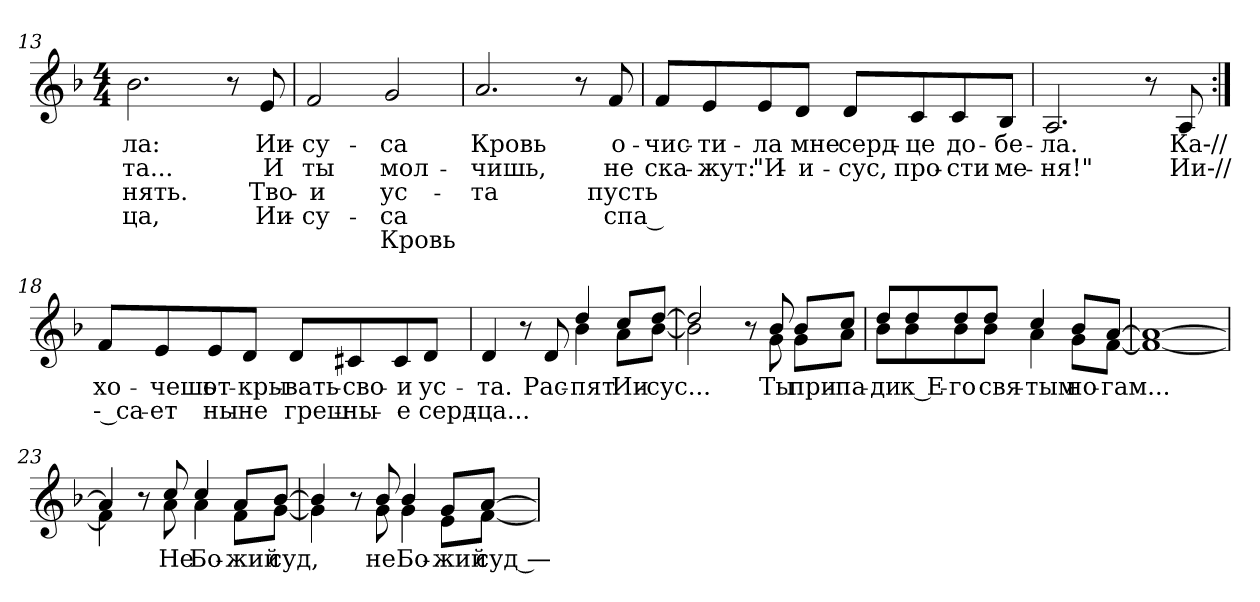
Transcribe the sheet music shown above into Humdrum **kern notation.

**kern	**text	**text	**text	**text	**text
*part1	*part1	*part1	*part1	*part1	*part1
*staff1	*staff1	*staff1	*staff1	*staff1	*staff1
*clefG2	*	*	*	*	*
*k[b-]	*	*	*	*	*
*F:	*	*	*	*	*
*M4/4	*	*	*	*	*
=13	=13	=13	=13	=13	=13
!	!LO:LY:b:color=#000000	!LO:LY:b:color=#000000	!LO:LY:b:color=#000000	!LO:LY:b:color=#000000	!
2.b-i\	-ла:	-та...	-нять.	-ца,	.
8r	.	.	.	.	.
!	!LO:LY:b:color=#000000	!LO:LY:b:color=#000000	!LO:LY:b:color=#000000	!LO:LY:b:color=#000000	!
8ei/	Ии-	И	Тво-	Ии-	.
!!LO:LB:g=z
=14	=14	=14	=14	=14	=14
!	!LO:LY:b:color=#000000	!LO:LY:b:color=#000000	!LO:LY:b:color=#000000	!LO:LY:b:color=#000000	!
2fi/	-су-	ты	-и	-су-	.
!	!LO:LY:b:color=#000000	!LO:LY:b:color=#000000	!LO:LY:b:color=#000000	!LO:LY:b:color=#000000	!LO:LY:b:color=#000000
2gi/	-са	мол-	ус-	-са	Кровь
=15	=15	=15	=15	=15	=15
!	!LO:LY:b:color=#000000	!LO:LY:b:color=#000000	!LO:LY:b:color=#000000	!	!
2.ai/	Кровь	-чишь,	-та	.	.
8r	.	.	.	.	.
!	!LO:LY:b:color=#000000	!LO:LY:b:color=#000000	!LO:LY:b:color=#000000	!LO:LY:b:color=#000000	!
8fi/	о-	не	пусть	спа --	.
=16	=16	=16	=16	=16	=16
!	!LO:LY:b:color=#000000	!LO:LY:b:color=#000000	!	!	!
8fi/L	-чис-	ска-	.	.	.
!	!LO:LY:b:color=#000000	!LO:LY:b:color=#000000	!	!	!
8ei/	-ти-	-жут:	.	.	.
!	!LO:LY:b:color=#000000	!LO:LY:b:color=#000000	!	!	!
8ei/	-ла	"И-	.	.	.
!	!LO:LY:b:color=#000000	!LO:LY:b:color=#000000	!	!	!
8di/J	мне	-и-	.	.	.
!	!LO:LY:b:color=#000000	!LO:LY:b:color=#000000	!	!	!
8di/L	серд-	-сус,	.	.	.
!	!LO:LY:b:color=#000000	!LO:LY:b:color=#000000	!	!	!
8ci/	-це	про-	.	.	.
!	!LO:LY:b:color=#000000	!LO:LY:b:color=#000000	!	!	!
8ci/	до-	-сти	.	.	.
!	!LO:LY:b:color=#000000	!LO:LY:b:color=#000000	!	!	!
8B-i/J	-бе-	ме-	.	.	.
=17	=17	=17	=17	=17	=17
!	!LO:LY:b:color=#000000	!LO:LY:b:color=#000000	!	!	!
2.Ai/	-ла.	-ня!"	.	.	.
8r	.	.	.	.	.
!	!LO:LY:b:color=#000000	!LO:LY:b:color=#000000	!	!	!
8Ai/	Ка-//	Ии-//	.	.	.
=18:|!	=18:|!	=18:|!	=18:|!	=18:|!	=18:|!
!	!LO:LY:b:color=#000000	!LO:LY:b:color=#000000	!	!	!
8fi/L	хо-	-- са-	.	.	.
!	!LO:LY:b:color=#000000	!LO:LY:b:color=#000000	!	!	!
8ei/	-чешь	-ет	.	.	.
!	!LO:LY:b:color=#000000	!LO:LY:b:color=#000000	!	!	!
8ei/	от-	ны-	.	.	.
!	!LO:LY:b:color=#000000	!LO:LY:b:color=#000000	!	!	!
8di/J	-кры-	-не	.	.	.
!	!LO:LY:b:color=#000000	!LO:LY:b:color=#000000	!	!	!
8di/L	-вать-	греш-	.	.	.
!	!LO:LY:b:color=#000000	!LO:LY:b:color=#000000	!	!	!
8c#Xi/	-сво-	-ны-	.	.	.
!	!LO:LY:b:color=#000000	!LO:LY:b:color=#000000	!	!	!
8c#i/	-и	-е	.	.	.
!	!LO:LY:b:color=#000000	!LO:LY:b:color=#000000	!	!	!
8di/J	ус-	серд-	.	.	.
!!LO:LB:g=z
=19	=19	=19	=19	=19	=19
!	!LO:LY:b:color=#000000	!LO:LY:b:color=#000000	!	!	!
*^	*	*	*	*	*
4di/	2ryy	-та.	-ца...	.	.	.
8r	.	.	.	.	.	.
!	!	!LO:LY:b:color=#000000	!	!	!	!
8di/	.	Рас-	.	.	.	.
!	!	!LO:LY:b:color=#000000	!	!	!	!
4ddi/	4b-i\	-пят	.	.	.	.
!	!	!LO:LY:b:color=#000000	!	!	!	!
8cci/L	8ai\L	Ии-	.	.	.	.
!	!	!LO:LY:b:color=#000000	!	!	!	!
[>8ddi/J	[<8b-i\J	-сус...	.	.	.	.
=20	=20	=20	=20	=20	=20	=20
2ddi/]	2b-i\]	.	.	.	.	.
8r	8ryy	.	.	.	.	.
!	!	!LO:LY:b:color=#000000	!	!	!	!
8b-i/	8gi\	Ты	.	.	.	.
!	!	!LO:LY:b:color=#000000	!	!	!	!
8b-i/L	8gi\L	при-	.	.	.	.
!	!	!LO:LY:b:color=#000000	!	!	!	!
8cci/J	8ai\J	-па-	.	.	.	.
=21	=21	=21	=21	=21	=21	=21
!	!	!LO:LY:b:color=#000000	!	!	!	!
8ddi/L	8b-i\L	-ди	.	.	.	.
!	!	!LO:LY:b:color=#000000	!	!	!	!
8ddi/	8b-i\	к Е-	.	.	.	.
!	!	!LO:LY:b:color=#000000	!	!	!	!
8ddi/	8b-i\	-го	.	.	.	.
!	!	!LO:LY:b:color=#000000	!	!	!	!
8ddi/J	8b-i\J	свя-	.	.	.	.
!	!	!LO:LY:b:color=#000000	!	!	!	!
4cci/	4ai\	-тым	.	.	.	.
!	!	!LO:LY:b:color=#000000	!	!	!	!
8b-i/L	8gi\L	но-	.	.	.	.
!	!	!LO:LY:b:color=#000000	!	!	!	!
[>8ai/J	[<8fi\J	-гам...	.	.	.	.
=22	=22	=22	=22	=22	=22	=22
1ai_>	1fi_<	.	.	.	.	.
=23	=23	=23	=23	=23	=23	=23
4ai/]	4fi\]	.	.	.	.	.
8r	8ryy	.	.	.	.	.
!	!	!LO:LY:b:color=#000000	!	!	!	!
8cci/	8ai\	Не	.	.	.	.
!	!	!LO:LY:b:color=#000000	!	!	!	!
4cci/	4ai\	Бо-	.	.	.	.
!	!	!LO:LY:b:color=#000000	!	!	!	!
8ai/L	8fi\L	-жий	.	.	.	.
!	!	!LO:LY:b:color=#000000	!	!	!	!
[>8b-i/J	[<8gi\J	суд,	.	.	.	.
!!LO:LB:g=z	!!
=24	=24	=24	=24	=24	=24	=24
4b-i/]	4gi\]	.	.	.	.	.
8r	8ryy	.	.	.	.	.
!	!	!LO:LY:b:color=#000000	!	!	!	!
8b-i/	8gi\	не	.	.	.	.
!	!	!LO:LY:b:color=#000000	!	!	!	!
4b-i/	4gi\	Бо-	.	.	.	.
!	!	!LO:LY:b:color=#000000	!	!	!	!
8gi/L	8ei\L	-жий	.	.	.	.
!	!	!LO:LY:b:color=#000000	!	!	!	!
[>8ai/J	[<8fi\J	суд —	.	.	.	.
*v	*v	*	*	*	*	*
=	=	=	=	=	=
*-	*-	*-	*-	*-	*-
